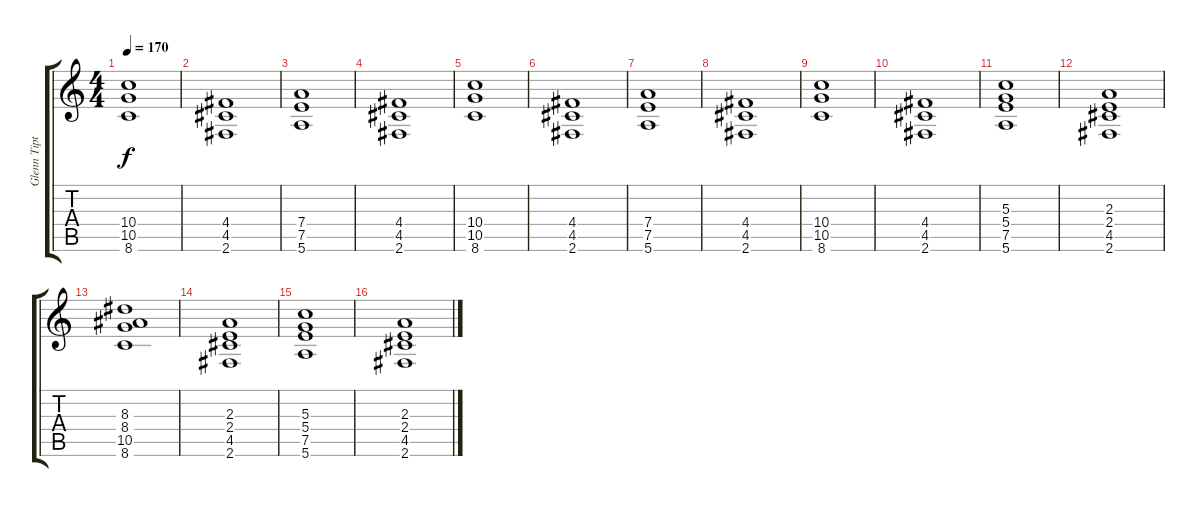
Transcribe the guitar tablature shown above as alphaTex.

\track ("Glenn Tipton" "Glenn Tipt") {instrument distortionguitar}
\staff {score tabs}
\tuning (E4 B3 G3 D3 A2 E2) {hide}
\ts (4 4)
\tempo 170
\clef g2
\ks c
(10.4 10.5 8.6).1{dy f} |
(4.4 4.5 2.6).1 |
(7.4 7.5 5.6).1 |
(4.4 4.5 2.6).1 |
(10.4 10.5 8.6).1 |
(4.4 4.5 2.6).1 |
(7.4 7.5 5.6).1 |
(4.4 4.5 2.6).1 |
(10.4 10.5 8.6).1 |
(4.4 4.5 2.6).1 |
(5.3 5.4 7.5 5.6).1 |
(2.3 2.4 4.5 2.6).1 |
(8.3 8.4 10.5 8.6).1 |
(2.3 2.4 4.5 2.6).1 |
(5.3 5.4 7.5 5.6).1 |
(2.3 2.4 4.5 2.6).1
